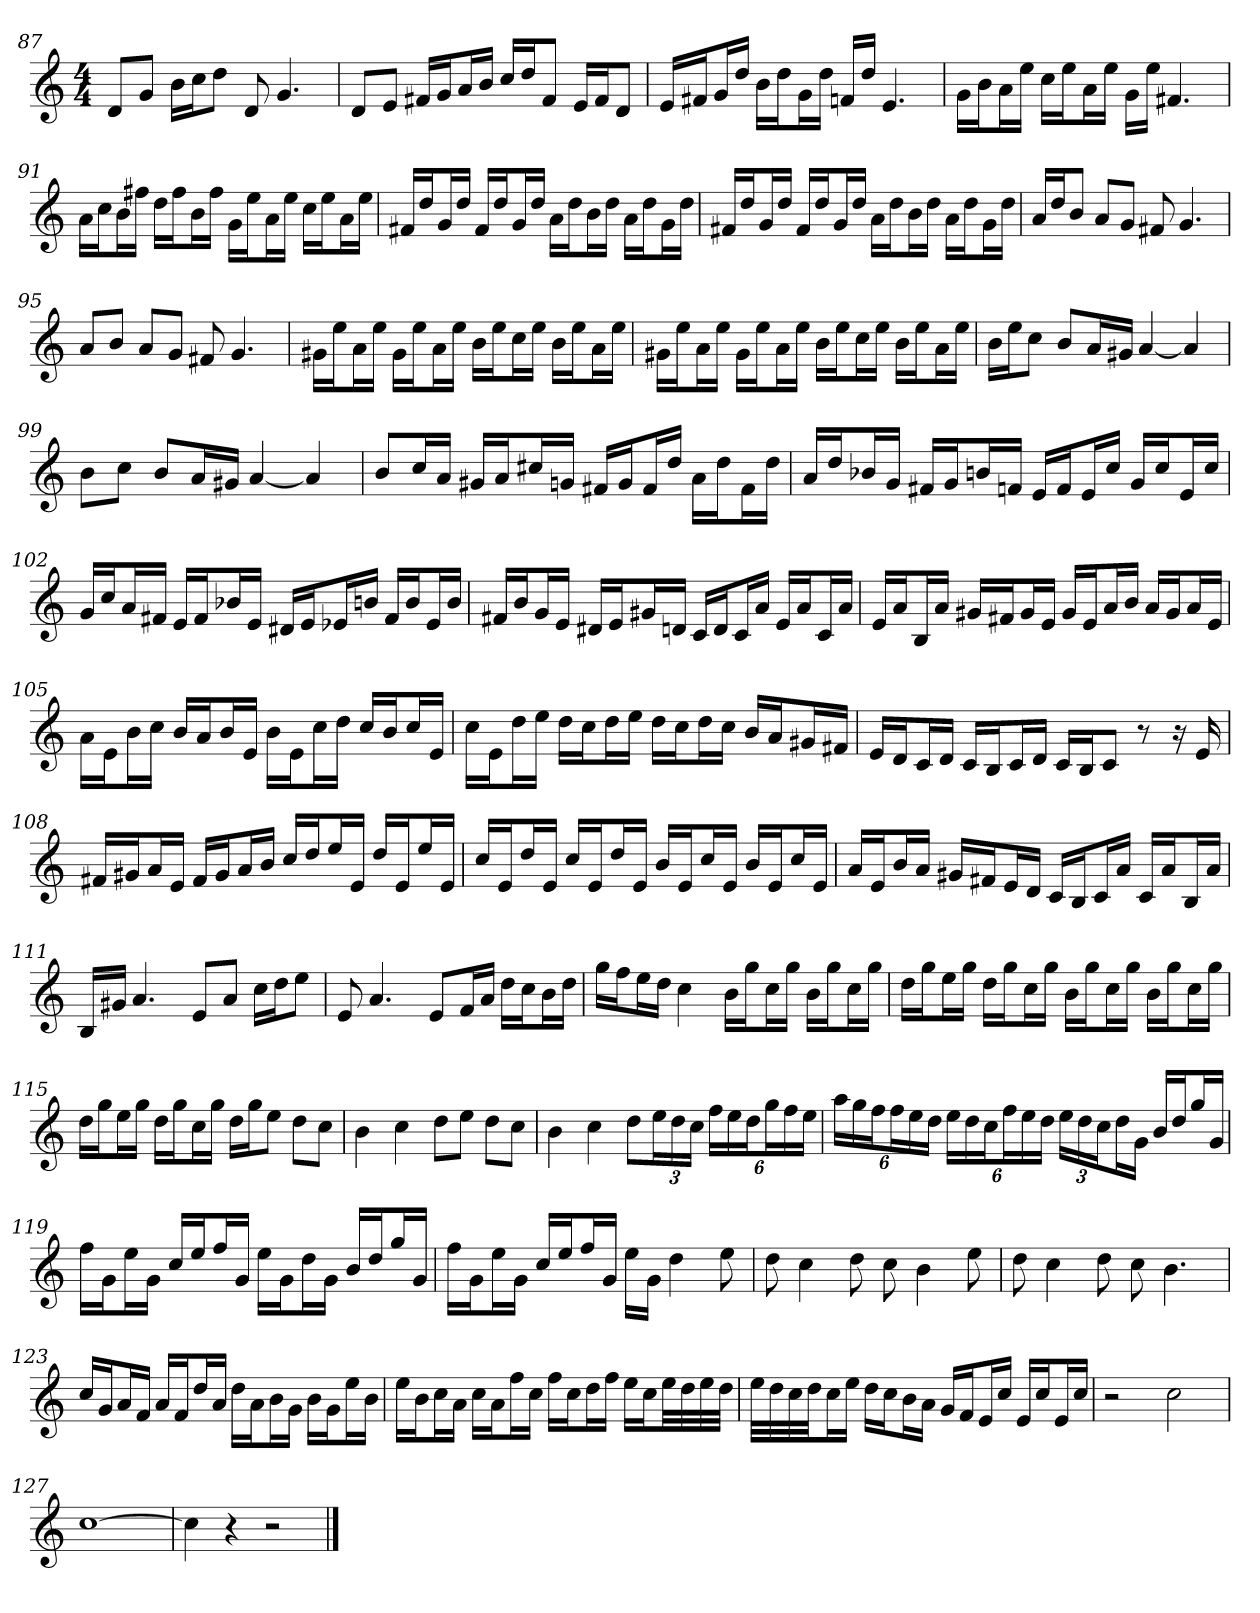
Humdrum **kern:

**kern
*part1
*staff1
*clefG2
*k[]
*C:
*M4/4
=87
8d/L
8g/J
16b\LL
16cc\J
8dd\J
8d
4.g
=88
8d/L
8e/J
16f#X/LL
16g/J
16a/L
16b/JJ
16cc/LL
16dd/J
8f#/J
16e/LL
16f#/J
8d/J
=89
16e/LL
16f#X/J
16g/L
16dd/JJ
16b\LL
16dd\J
16g\L
16dd\JJ
16fn/LL
16dd/JJ
4.e
=90
16g\LL
16b\J
16a\L
16ee\JJ
16cc\LL
16ee\J
16a\L
16ee\JJ
16g\LL
16ee\JJ
4.f#X
=91
16a\LL
16cc\J
16b\L
16ff#X\JJ
16dd\LL
16ff#\J
16b\L
16ff#\JJ
16g\LL
16ee\J
16a\L
16ee\JJ
16cc\LL
16ee\J
16a\L
16ee\JJ
=92
16f#X/LL
16dd/J
16g/L
16dd/JJ
16f#/LL
16dd/J
16g/L
16dd/JJ
16a\LL
16dd\J
16b\L
16dd\JJ
16a\LL
16dd\J
16g\L
16dd\JJ
=93
16f#X/LL
16dd/J
16g/L
16dd/JJ
16f#/LL
16dd/J
16g/L
16dd/JJ
16a\LL
16dd\J
16b\L
16dd\JJ
16a\LL
16dd\J
16g\L
16dd\JJ
=94
16a/LL
16dd/J
8b/J
8a/L
8g/J
8f#X
4.g
=95
8a/L
8b/J
8a/L
8g/J
8f#X
4.g
=96
16g#X\LL
16ee\J
16a\L
16ee\JJ
16g#\LL
16ee\J
16a\L
16ee\JJ
16b\LL
16ee\J
16cc\L
16ee\JJ
16b\LL
16ee\J
16a\L
16ee\JJ
=97
16g#X\LL
16ee\J
16a\L
16ee\JJ
16g#\LL
16ee\J
16a\L
16ee\JJ
16b\LL
16ee\J
16cc\L
16ee\JJ
16b\LL
16ee\J
16a\L
16ee\JJ
=98
16b\LL
16ee\J
8cc\J
8b/L
16a/L
16g#X/JJ
[4a
4a]
=99
8b\L
8cc\J
8b/L
16a/L
16g#X/JJ
[4a
4a]
=100
8b/L
16cc/L
16a/JJ
16g#X/LL
16a/J
16cc#X/L
16gn/JJ
16f#X/LL
16g/J
16f#/L
16dd/JJ
16a\LL
16dd\J
16f#\L
16dd\JJ
=101
16a/LL
16dd/J
16b-X/L
16g/JJ
16f#X/LL
16g/J
16bn/L
16fn/JJ
16e/LL
16f/J
16e/L
16cc/JJ
16g/LL
16cc/J
16e/L
16cc/JJ
=102
16g/LL
16cc/J
16a/L
16f#X/JJ
16e/LL
16f#/J
16b-X/L
16e/JJ
16d#X/LL
16e/J
16e-X/L
16bn/JJ
16f#/LL
16b/J
16e-/L
16b/JJ
=103
16f#X/LL
16b/J
16g/L
16e/JJ
16d#X/LL
16e/J
16g#X/L
16dn/JJ
16c/LL
16d/J
16c/L
16a/JJ
16e/LL
16a/J
16c/L
16a/JJ
=104
16e/LL
16a/J
16B/L
16a/JJ
16g#X/LL
16f#X/J
16g#/L
16e/JJ
16g#/LL
16e/J
16a/L
16b/JJ
16a/LL
16g#/J
16a/L
16e/JJ
=105
16a\LL
16e\J
16b\L
16cc\JJ
16b/LL
16a/J
16b/L
16e/JJ
16b\LL
16e\J
16cc\L
16dd\JJ
16cc/LL
16b/J
16cc/L
16e/JJ
=106
16cc\LL
16e\J
16dd\L
16ee\JJ
16dd\LL
16cc\J
16dd\L
16ee\JJ
16dd\LL
16cc\J
16dd\L
16cc\JJ
16b/LL
16a/J
16g#X/L
16f#X/JJ
=107
16e/LL
16d/J
16c/L
16d/JJ
16c/LL
16B/J
16c/L
16d/JJ
16c/LL
16B/J
8c/J
8r
16r
16e
=108
16f#X/LL
16g#X/J
16a/L
16e/JJ
16f#/LL
16g#/J
16a/L
16b/JJ
16cc/LL
16dd/J
16ee/L
16e/JJ
16dd/LL
16e/J
16ee/L
16e/JJ
=109
16cc/LL
16e/J
16dd/L
16e/JJ
16cc/LL
16e/J
16dd/L
16e/JJ
16b/LL
16e/J
16cc/L
16e/JJ
16b/LL
16e/J
16cc/L
16e/JJ
=110
16a/LL
16e/J
16b/L
16a/JJ
16g#X/LL
16f#X/J
16e/L
16d/JJ
16c/LL
16B/J
16c/L
16a/JJ
16c/LL
16a/J
16B/L
16a/JJ
=111
16B/LL
16g#X/JJ
4.a
8e/L
8a/J
16cc\LL
16dd\J
8ee\J
=112
8e
4.a
8e/L
16f/L
16a/JJ
16dd\LL
16cc\J
16b\L
16dd\JJ
=113
16gg\LL
16ff\J
16ee\L
16dd\JJ
4cc
16b\LL
16gg\J
16cc\L
16gg\JJ
16b\LL
16gg\J
16cc\L
16gg\JJ
=114
16dd\LL
16gg\J
16ee\L
16gg\JJ
16dd\LL
16gg\J
16cc\L
16gg\JJ
16b\LL
16gg\J
16cc\L
16gg\JJ
16b\LL
16gg\J
16cc\L
16gg\JJ
=115
16dd\LL
16gg\J
16ee\L
16gg\JJ
16dd\LL
16gg\J
16cc\L
16gg\JJ
16dd\LL
16gg\J
8ee\J
8dd\L
8cc\J
=116
4b
4cc
8dd\L
8ee\J
8dd\L
8cc\J
=117
4b
4cc
8dd\L
24ee\L
24dd\
24cc\JJ
24ff\LL
24ee\
24dd\J
24gg\L
24ff\
24ee\JJ
=118
24aa\LL
24gg\
24ff\J
24ff\L
24ee\
24dd\JJ
24ee\LL
24dd\
24cc\J
24ff\L
24ee\
24dd\JJ
24ee\LL
24dd\
24cc\J
16dd\L
16g\JJ
16b/LL
16dd/J
16gg/L
16g/JJ
=119
16ff\LL
16g\J
16ee\L
16g\JJ
16cc/LL
16ee/J
16ff/L
16g/JJ
16ee\LL
16g\J
16dd\L
16g\JJ
16b/LL
16dd/J
16gg/L
16g/JJ
=120
16ff\LL
16g\J
16ee\L
16g\JJ
16cc/LL
16ee/J
16ff/L
16g/JJ
16ee\LL
16g\JJ
4dd
8ee
=121
8dd
4cc
8dd
8cc
4b
8ee
=122
8dd
4cc
8dd
8cc
4.b
=123
16cc/LL
16g/J
16a/L
16f/JJ
16a/LL
16f/J
16dd/L
16a/JJ
16dd\LL
16a\J
16b\L
16g\JJ
16b\LL
16g\J
16ee\L
16b\JJ
=124
16ee\LL
16b\J
16cc\L
16a\JJ
16cc\LL
16a\J
16ff\L
16cc\JJ
16ff\LL
16cc\J
16dd\L
16ff\JJ
16ee\LL
16cc\J
32ee\LL
32dd\
32ee\
32dd\JJJ
=125
32ee\LLL
32dd\
32cc\
32dd\JJ
16cc\L
16ee\JJ
16dd\LL
16cc\J
16b\L
16a\JJ
16g/LL
16f/J
16e/L
16cc/JJ
16e/LL
16cc/J
16e/L
16cc/JJ
=126
2r
2cc
=127
[1cc
=128
4cc]
4r
2r
==
*-
